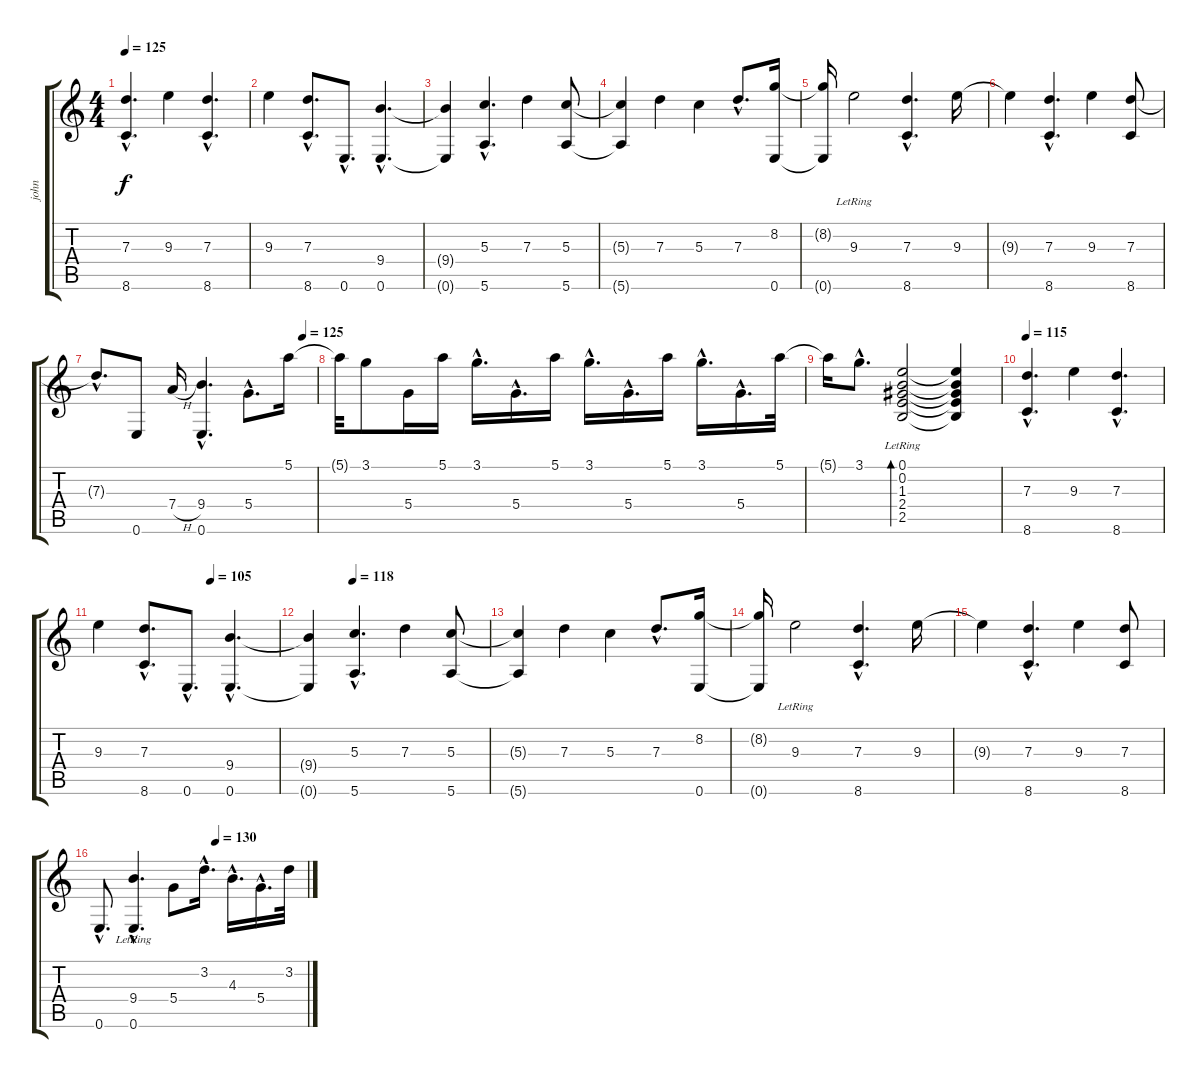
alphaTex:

\track ("john" "john") {instrument overdrivenguitar}
\staff {score tabs}
\tuning (E4 B3 G3 D3 A2 E2) {hide}
\ts (4 4)
\tempo 125
\clef g2
\ks c
(7.3{hac} 8.6{hac}).4{d dy f instrument overdrivenguitar} 9.3.4 (7.3{hac} 8.6{hac}).4{d} |
9.3.4 (7.3{hac} 8.6{hac}).8{d} 0.6{hac}.8{d} (9.4{hac} 0.6{hac}).4{d} |
(9.4{t} 0.6{t}).4 (5.3{hac} 5.6{hac}).4{d} 7.3.4 (5.3 5.6).8 |
(5.3{t} 5.6{t}).4 7.3.4 5.3.4 7.3{hac}.8{d} (8.2 0.6).16 |
(8.2{t} 0.6{t}).16 9.3{lr}.2 (7.3{hac} 8.6{hac}).4{d} 9.3.16 |
9.3{t}.4 (7.3{hac} 8.6{hac}).4{d} 9.3.4 (7.3 8.6).8 |
\tempo (125 0.9375)
7.3{hac t}.8{d} 0.6.8 7.4{h}.16 (9.4{hac} 0.6{hac}).4{d} 5.4{hac}.8{d} 5.1.16 |
5.1{t}.32 3.1.8 5.4.16 5.1.16 3.1{hac}.16{d} 5.4{hac}.16{d} 5.1.16 3.1{hac}.16{d} 5.4{hac}.16{d} 5.1.16 3.1{hac}.16{d} 5.4{hac}.16{d} 5.1.32 |
5.1{t}.16 3.1{hac}.8{d} (0.1{lr} 0.2{lr} 1.3{lr} 2.4{lr} 2.5{lr}).2{bd 120} (0.1{t} 0.2{t} 1.3{t} 2.4{t} 2.5{t}).4 |
\tempo 115
(7.3{hac} 8.6{hac}).4{d} 9.3.4 (7.3{hac} 8.6{hac}).4{d} |
\tempo (105 0.625)
9.3.4 (7.3{hac} 8.6{hac}).8{d} 0.6{hac}.8{d} (9.4{hac} 0.6{hac}).4{d} |
\tempo (118 0.25)
(9.4{t} 0.6{t}).4 (5.3{hac} 5.6{hac}).4{d} 7.3.4 (5.3 5.6).8 |
(5.3{t} 5.6{t}).4 7.3.4 5.3.4 7.3{hac}.8{d} (8.2 0.6).16 |
(8.2{t} 0.6{t}).16 9.3{lr}.2 (7.3{hac} 8.6{hac}).4{d} 9.3.16 |
9.3{t}.4 (7.3{hac} 8.6{hac}).4{d} 9.3.4 (7.3 8.6).8 |
\tempo (130 0.5625)
0.6{hac}.8{d} (9.4{hac lr} 0.6{hac lr}).4{d} 5.4.8 3.2{hac}.16{d} 4.3{hac}.16{d} 5.4{hac}.16{d} 3.2.32
